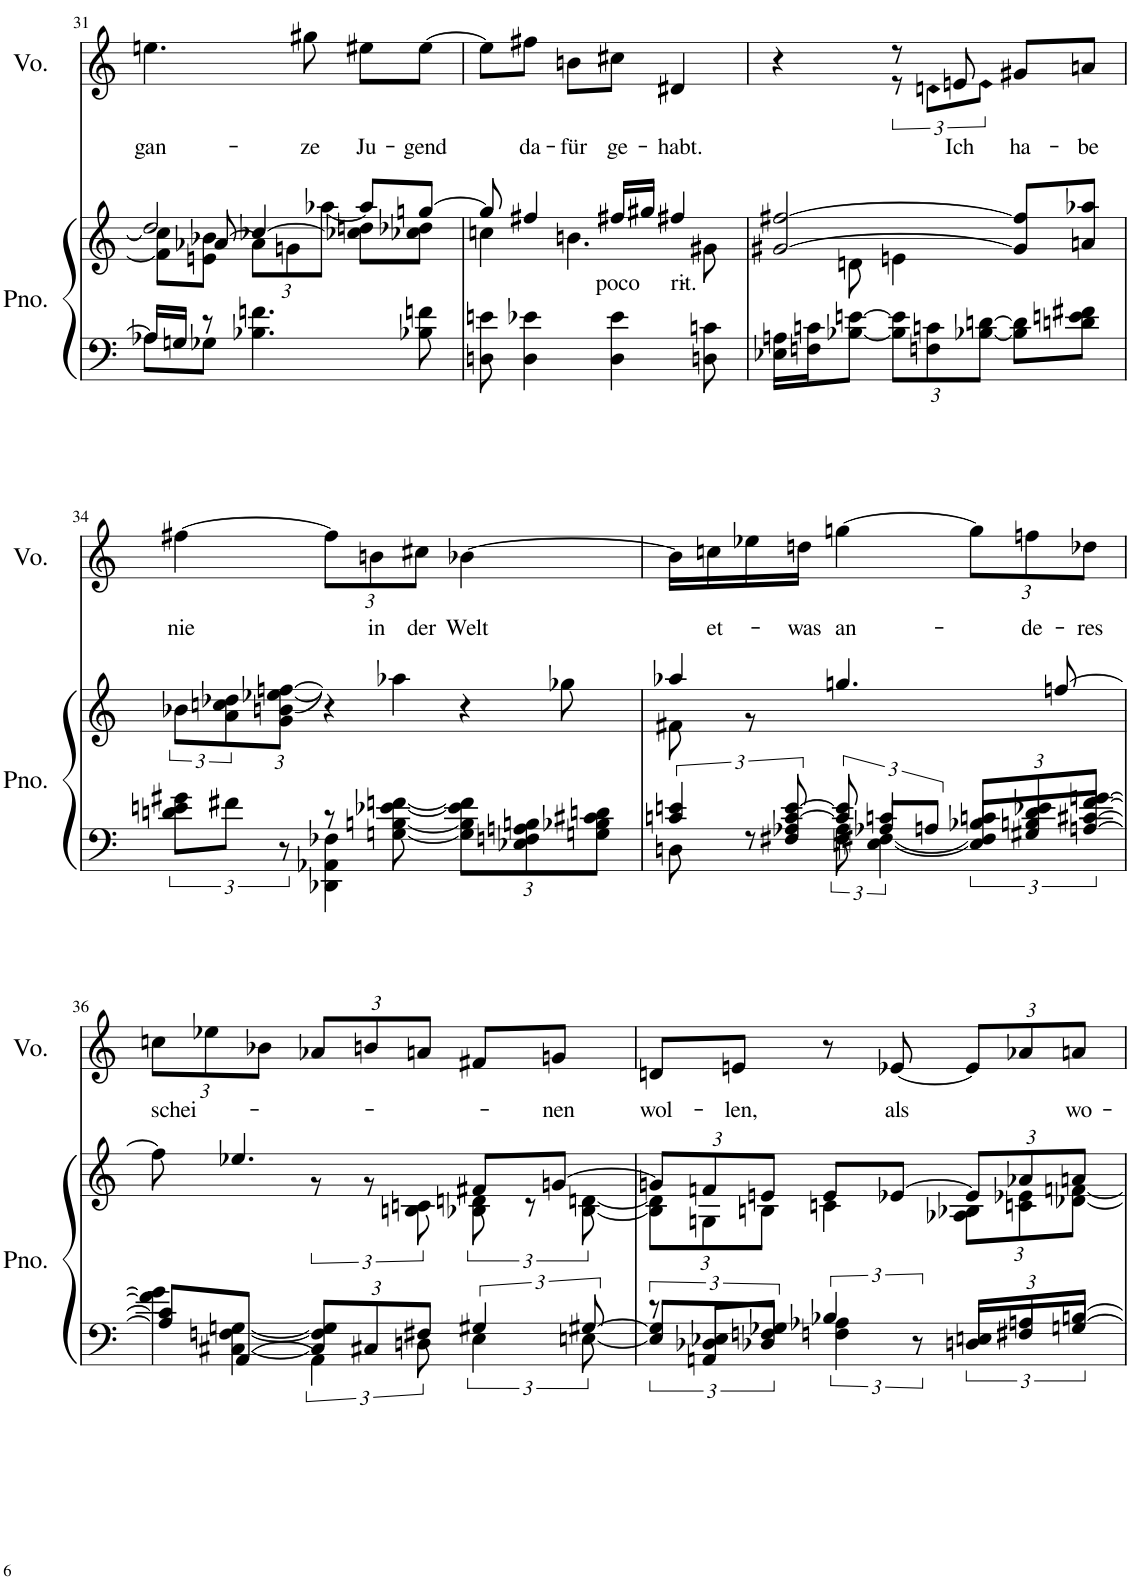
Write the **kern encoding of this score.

**kern	**kern	**text	**kern	**text
*part2	*part2	*part2	*part1	*part1
*staff3	*staff2	*staff2	*staff1	*staff1
*I"Piano	*	*	*I"Voz	*
*I'Pno.	*	*	*I'Vo.	*
!!LO:PB:g=z
*clefF4	*clefG2	*	*clefG2	*
*k[]	*k[]	*	*k[]	*
*M3/4	*M3/4	*	*M3/4	*
=31	=31	=31	=31	=31
*^	*^	*	*	*
*	*	*	*^	*	*	*
!	!	!	!	!	!	!	!LO:LY:b
16A-/LL]	8A-X\L	8ryy	8f#\] 8cc\]L	2dd/	.	4.een\	gan-
16Gn/JJ	.	.	.	.	.	.	.
8r	8G-X\J	[8a-X/	8en\ 8b-X\J	.	.	.	.
*	*	*Xbrackettup	*	*	*	*	*
4.B-X\ 4.fn\	2ryy	12a-\L]	[4cc-X/	.	.	.	.
.	.	12gn\	.	.	.	.	.
!	!	!	!	!	!	!	!LO:LY:b
.	.	.	.	.	.	8gg#X\	-ze
.	.	[12aa-X\J	.	.	.	.	.
!	!	!	!	!	!	!	!LO:LY:b
.	.	8aa-/L]	8cc-X\] 8ddn\L	4ryy	.	8ee#X\L	Ju-
!	!	!	!	!	!	!	!LO:LY:b
8B-X\ 8fn\	.	[8ggn/J	8cc-X\ 8dd-X\J	.	.	[8ee#\J	-gend
*v	*v	*	*	*	*	*	*
*	*	*v	*v	*	*	*
=32	=32	=32	=32	=32	=32
8Dn\ 8en\	8gg/]	4ccn\	.	8ee#\L]	.
!	!	!	!	!	!LO:LY:b
4D\ 4e-X\	4ff#X/	.	.	8ff#X\J	da-
!	!	!	!	!	!LO:LY:b
.	.	4.bn\	.	8bn\L	-für
!	!	!	!LO:LY:b	!	!LO:LY:b
4D\ 4e-\	16ff#X/LL	.	poco	8cc#X\J	ge-
.	16gg#X/JJ	.	.	.	.
!	!	!	!LO:LY:b	!	!LO:LY:b
.	4ff#X/	.	rit.-	4d#X/	-habt.
8Dn\ 8cn\	.	8g#X\	.	.	.
=33	=33	=33	=33	=33	=33
*	*	*	*	*^	*
16E-X\ 16An\LL	[2g#X/ [2ff#X/	8ryy	.	4r	4ryy	.
16Fn\ 16cn\J	.	.	.	.	.	.
[8B-X\ [8en\J	.	8dn\	.	.	.	.
*Xbrackettup	*	*	*	*	*	*
12B-\] 12e\]L	.	4en\	.	8r	12r	.
12Fn\ 12cn\	.	.	.	.	12dn\L	.
!	!	!	!	!	!	!LO:LY:b
.	.	.	.	8en/	.	Ich
[12B-X\ [12dn\J	.	.	.	.	12e\J	.
!	!	!	!	!	!	!LO:LY:b
8B-\] 8d\]L	8g#/] 8ff#/]L	4ryy	.	8g#X/L	4ryy	ha-
!	!	!	!	!	!	!LO:LY:b
8dn\ 8en\ 8f#X\J	8an/ 8aa-X/J	.	.	8an/J	.	-be
*	*v	*v	*	*	*	*
*	*	*	*v	*v	*
!!LO:LB:g=z
=34	=34	=34	=34	=34
*brackettup	*brackettup	*	*	*
*^	*	*	*	*
!	!	!	!	!	!LO:LY:b
12dn\ 12en\ 12g#X\L	4ryy	12b-X\L	.	[4ff#X\	nie
12f#X\J	.	12a\ 12ccn\ 12dd-X\	.	.	.
12r	.	12g\ [12bn\ [12ee-X\ [12ffn\J	.	.	.
*	*	*	*	*Xbrackettup	*
8r	4DD-X\ 4AA-X\ 4F-X\	4r	.	12ff#\L]	.
!	!	!	!	!	!LO:LY:b
.	.	.	.	12bn\	in
[8Gn\ [8Bn\ [8e-X\ [8fn\	.	.	.	.	.
!	!	!	!	!	!LO:LY:b
.	.	.	.	12cc#X\J	der
*Xbrackettup	*	*	*	*	*
!	!	!	!	!	!LO:LY:b
12G\] 12B\] 12e-\] 12f\]L	4.ryy	4aa-X\	.	[4b-X\	Welt
12E-X\ 12Fn\ 12An\ 12Bn\	.	.	.	.	.
12Gn\ 12B-X\ 12c#X\ 12dn\J	.	.	.	.	.
4.ryy	.	4r	.	4.ryy	.
.	4ryy	.	.	.	.
.	.	8gg-X\	.	.	.
*v	*v	*	*	*	*
=35	=35	=35	=35	=35
*brackettup	*	*	*	*
*^	*^	*	*	*
*	*^	*	*	*	*	*
6cn/ 6en/	3ryy	8Dn\	4aa-X/	8f#X\	.	16b-\LL]	.
!	!	!	!	!	!	!	!LO:LY:b
.	.	.	.	.	.	16ccn\	et-
.	.	8r	.	8r	.	16ee-X\	.
12F#X/ 12A-X/ [12c/ [12e/	.	.	.	.	.	.	.
!	!	!	!	!	!	!	!LO:LY:b
.	.	.	.	.	.	16ddn\JJ	-was
!	!	!	!	!	!	!	!LO:LY:b
12c/] 12e/]	.	12F#\ 12A-\	4.ggn/	2ryy	.	[4ggn\	an-
12A-X/L	4cn/	[6En\ [6F#X\	.	.	.	.	.
12An/J	.	.	.	.	.	.	.
*Xbrackettup	*	*brackettup	*	*	*	*	*
12B-X/ 12cn/L	.	12E/] 12F#/]L	.	.	.	12gg\L]	.
!	!	!	!	!	!	!	!LO:LY:b
12d/ 12e-X/	6ryy	12G#X/ 12Bn/	.	.	.	12ffn\	-de-
.	.	.	[8ffn/	.	.	.	.
!	!	!	!	!	!	!	!LO:LY:b
[12f/ [12gn/J	.	[12An/ [12c#X/J	.	.	.	12dd-X\J	-res
!!LO:LB:g=z
=36	=36	=36	=36	=36	=36	=36	=36
!	!	!	!	!	!	!	!LO:LY:b
*	*v	*v	*	*	*	*	*
8f\] 8g\]L	8A/] 8c#/]L	8ff\]	4ryy	.	12ccn\L	schei-
.	.	.	.	.	12ee-X\	.
[8C#X\ [8Fn\ [8Gn\J	[8AA/J	4.ee-X/	.	.	.	.
.	.	.	.	.	12b-X\J	.
*Xbrackettup	*brackettup	*	*	*	*	*
12C#/] 12F/] 12G/]L	6AA\]	.	12r	.	12a-X/L	.
12C#X/	.	.	12r	.	12bn/	.
12F#X/J	12Dn\	.	12Bn\ 12cn\	.	12an/J	.
6G#X/	6E\	8f#X/L	12B-X\ 12dn\	.	8f#X/L	.
.	.	.	12r	.	.	.
!	!	!	!	!	!	!LO:LY:b
.	.	[8gn/J	.	.	8gn/J	-nen
[12G#X/	[12En\	.	[12B-\ [12dn\	.	.	.
=37	=37	=37	=37	=37	=37	=37
*	*	*Xbrackettup	*	*	*	*
!	!	!	!	!	!	!LO:LY:b
12r	12E/] 12G#/]L	12gn/L]	12B-\] 12d\]L	.	8dn/L	wol-
12E-X/L	12AAn/ 12D-X/	12fn/	12Gn\	.	.	.
!	!	!	!	!	!	!LO:LY:b
.	.	.	.	.	8en/J	-len,
12G-X/J	12D-X/ 12Fn/J	12en/J	12Bn\J	.	.	.
6B-X/	6Fn\ 6A-X\	8e/L	4cn\	.	8r	.
!	!	!	!	!	!	!LO:LY:b
.	.	[8e-X/J	.	.	[8e-X/	als
12r	12ryy	.	.	.	.	.
*Xbrackettup	*brackettup	*	*	*	*	*
12En/L	12Dn/L	12e-/L]	12A-X\ 12B-X\L	.	12e-/L]	.
12An/	12F#X/	12a-X/	12cn\ 12e-X\	.	12a-X/	.
!	!	!	!	!	!	!LO:LY:b
[12Bn/J	[12Gn/J	12an/J	[12d-X\ [12fn\J	.	12an/J	wo-
*v	*v	*	*	*	*	*
*	*v	*v	*	*	*
=	=	=	=	=
*-	*-	*-	*-	*-
